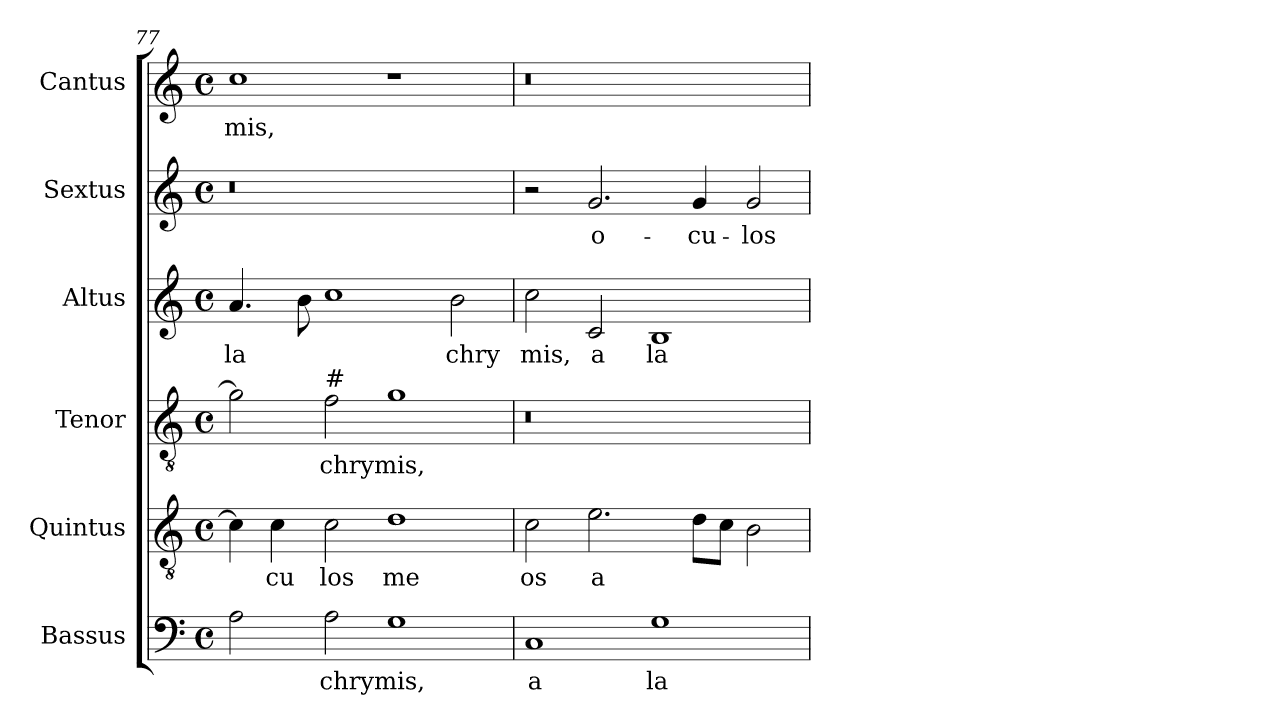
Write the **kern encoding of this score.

**kern	**text	**kern	**text	**kern	**text	**kern	**text	**kern	**text	**kern	**text
*part6	*part6	*part5	*part5	*part4	*part4	*part3	*part3	*part2	*part2	*part1	*part1
*staff6	*staff6	*staff5	*staff5	*staff4	*staff4	*staff3	*staff3	*staff2	*staff2	*staff1	*staff1
*I"Bassus	*	*I"Quintus	*	*I"Tenor	*	*I"Altus	*	*I"Sextus	*	*I"Cantus	*
!!LO:LB:g=z
*clefF4	*	*clefGv2	*	*clefGv2	*	*clefG2	*	*clefG2	*	*clefG2	*
*M4/4	*	*M4/4	*	*M4/4	*	*M4/4	*	*M4/4	*	*M4/4	*
*met(c)	*	*met(c)	*	*met(c)	*	*met(c)	*	*met(c)	*	*met(c)	*
=77	=77	=77	=77	=77	=77	=77	=77	=77	=77	=77	=77
!	!	!	!	!	!	!	!LO:LY:b:cj	!	!	!	!LO:LY:b:cj
2A\	.	4c\]	.	2g\]	.	4.a/	la	0r	.	1cc	-mis,
!	!	!	!LO:LY:b:cj	!	!	!	!	!	!	!	!
.	.	4c\	-cu	.	.	.	.	.	.	.	.
.	.	.	.	.	.	8b\	.	.	.	.	.
!	!	!	!	!LO:TX:a:t=#	!	!	!	!	!	!	!
!	!LO:LY:b:cj	!	!LO:LY:b:cj	!	!LO:LY:b:cj	!	!	!	!	!	!
2A\	chrymis,	2c\	los	2f\	-chrymis,	1cc	.	.	.	.	.
!	!	!	!LO:LY:b:cj	!	!	!	!	!	!	!	!
1G	.	1d	me	1g	.	.	.	.	.	1r	.
!	!	!	!	!	!	!	!LO:LY:b:cj	!	!	!	!
.	.	.	.	.	.	2b\	chry	.	.	.	.
=78	=78	=78	=78	=78	=78	=78	=78	=78	=78	=78	=78
!	!LO:LY:b:cj	!	!LO:LY:b:cj	!	!	!	!LO:LY:b:cj	!	!	!	!
1C	a	2c\	os	0r	.	2cc\	mis,	2r	.	0r	.
!	!	!	!LO:LY:b:cj	!	!	!	!LO:LY:b:cj	!	!LO:LY:b:cj	!	!
.	.	2.e\	a	.	.	2c/	a	2.g/	o-	.	.
!	!LO:LY:b:cj	!	!	!	!	!	!LO:LY:b:cj	!	!	!	!
1G	la	.	.	.	.	1B	la	.	.	.	.
!	!	!	!	!	!	!	!	!	!LO:LY:b:cj	!	!
.	.	8d\L	.	.	.	.	.	4g/	-cu-	.	.
.	.	8c\J	.	.	.	.	.	.	.	.	.
!	!	!	!	!	!	!	!	!	!LO:LY:b:cj	!	!
.	.	2B\	.	.	.	.	.	2g/	-los	.	.
=	=	=	=	=	=	=	=	=	=	=	=
*-	*-	*-	*-	*-	*-	*-	*-	*-	*-	*-	*-
